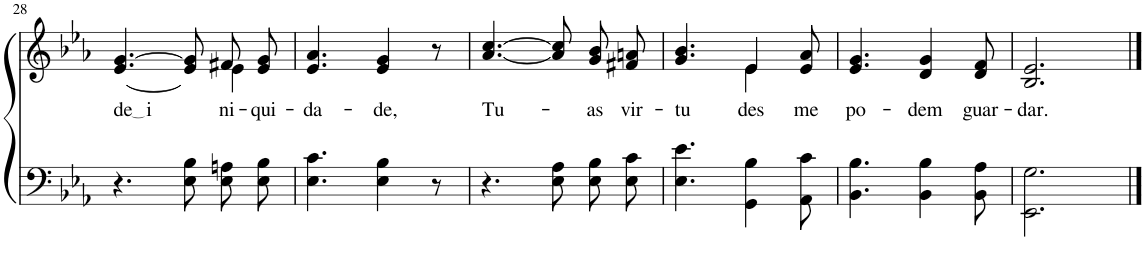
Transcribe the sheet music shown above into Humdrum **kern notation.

**kern	**kern	**text
*part2	*part1	*part1
*staff2	*staff1	*staff1
*I"Parte III e IV	*I"Parte I e II	*
!!LO:PB:g=z
*clefF4	*clefG2	*
*Trd-1c-2	*Trd-1c-2	*
*k[b-e-a-]	*k[b-e-a-]	*
*M6/8	*M6/8	*
=28	=28	=28
!	!	!LO:LY:b
*	*^	*
4.r	[4.e-/ [4.g/	2ryy	de i
8E-\ 8B-\L	8e-]/ 8g]/L	.	.
!	!	!	!LO:LY:b
8E-\ 8An\	8f#X/	4e-\	ni-
!	!	!	!LO:LY:b
8E-\ 8B-\J	8e-/ 8g/J	.	qui-
*	*v	*v	*
=29	=29	=29
!	!	!LO:LY:b
4.E-\ 4.c\	4.e-/ 4.a-/	-da-
!	!	!LO:LY:b
4E-\ 4B-\	4e-/ 4g/	-de,
8r	8r	.
=30	=30	=30
!	!	!LO:LY:b
4.r	[4.a-/ [4.cc/	Tu-
8E-\ 8A-\L	8a-]/ 8cc]/L	.
!	!	!LO:LY:b
8E-\ 8B-\	8g/ 8b-/	-as
!	!	!LO:LY:b
8E-\ 8c\J	8f#X/ 8an/J	vir-
=31	=31	=31
!	!	!LO:LY:b
*	*^	*
4.E-\ 4.e-\	4.g/ 4.b-/	4.ryy	-tu-
!	!	!	!LO:LY:b
4GG\ 4B-\	4e-/	4e-\	-des
!	!	!	!LO:LY:b
8AA-\ 8c\	8e-/ 8a-/	8ryy	me
=32	=32	=32	=32
!	!	!	!LO:LY:b
*	*v	*v	*
4.BB-\ 4.B-\	4.e-/ 4.g/	po-
!	!	!LO:LY:b
4BB-\ 4B-\	4d/ 4g/	-dem
!	!	!LO:LY:b
8BB-\ 8A-\	8d/ 8f/	guar-
=33	=33	=33
!	!	!LO:LY:b
2.EE-\ 2.G\	2.B-/ 2.e-/	-dar.
==	==	==
*-	*-	*-
